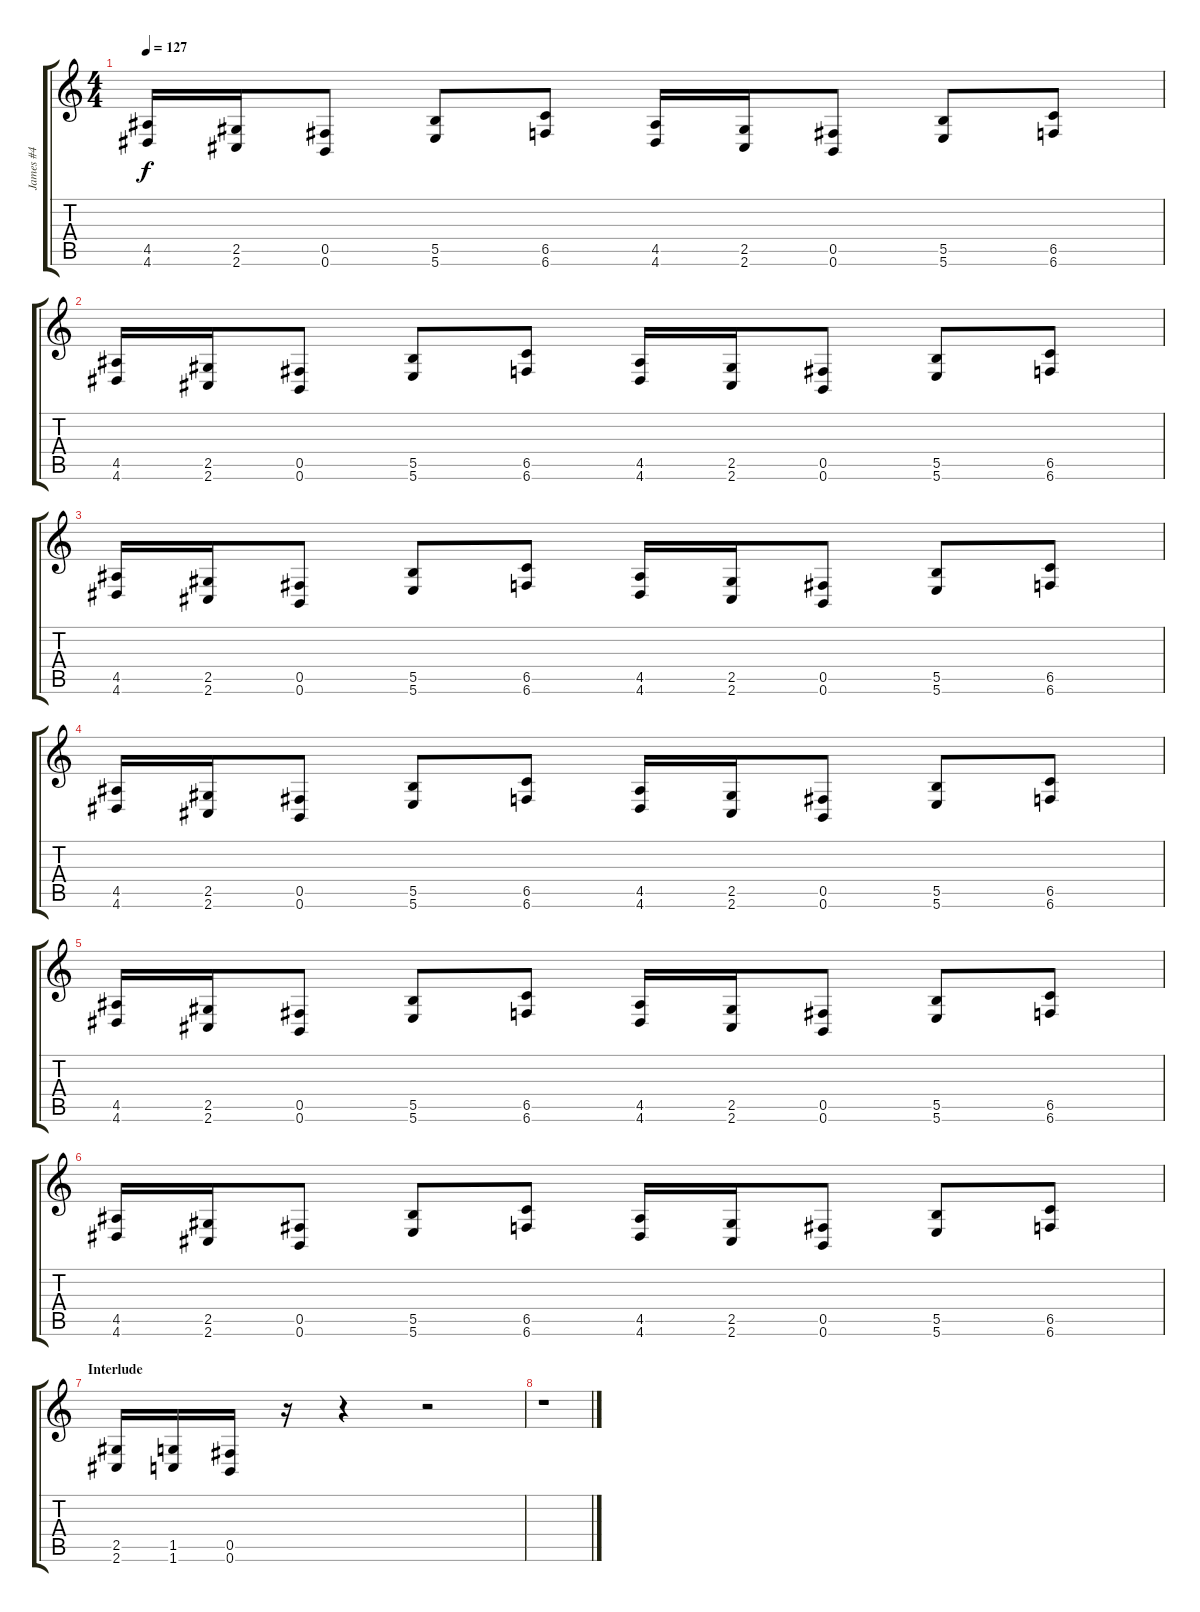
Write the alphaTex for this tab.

\track ("James #4" "James #4") {instrument distortionguitar}
\staff {score tabs}
\tuning (Db4 Ab3 E3 B2 Gb2 B1) {hide}
\ts (4 4)
\tempo 127
\clef g2
\ks c
(4.5 4.6).16{dy f} (2.5 2.6).16 (0.5 0.6).8 (5.5 5.6).8 (6.5 6.6).8 (4.5 4.6).16 (2.5 2.6).16 (0.5 0.6).8 (5.5 5.6).8 (6.5 6.6).8 |
(4.5 4.6).16 (2.5 2.6).16 (0.5 0.6).8 (5.5 5.6).8 (6.5 6.6).8 (4.5 4.6).16 (2.5 2.6).16 (0.5 0.6).8 (5.5 5.6).8 (6.5 6.6).8 |
(4.5 4.6).16 (2.5 2.6).16 (0.5 0.6).8 (5.5 5.6).8 (6.5 6.6).8 (4.5 4.6).16 (2.5 2.6).16 (0.5 0.6).8 (5.5 5.6).8 (6.5 6.6).8 |
(4.5 4.6).16 (2.5 2.6).16 (0.5 0.6).8 (5.5 5.6).8 (6.5 6.6).8 (4.5 4.6).16 (2.5 2.6).16 (0.5 0.6).8 (5.5 5.6).8 (6.5 6.6).8 |
(4.5 4.6).16 (2.5 2.6).16 (0.5 0.6).8 (5.5 5.6).8 (6.5 6.6).8 (4.5 4.6).16 (2.5 2.6).16 (0.5 0.6).8 (5.5 5.6).8 (6.5 6.6).8 |
(4.5 4.6).16 (2.5 2.6).16 (0.5 0.6).8 (5.5 5.6).8 (6.5 6.6).8 (4.5 4.6).16 (2.5 2.6).16 (0.5 0.6).8 (5.5 5.6).8 (6.5 6.6).8 |
\section ("" "Interlude")
(2.5 2.6).16 (1.5 1.6).16 (0.5 0.6).16 r.16 r.4 r.2 |
r.1
